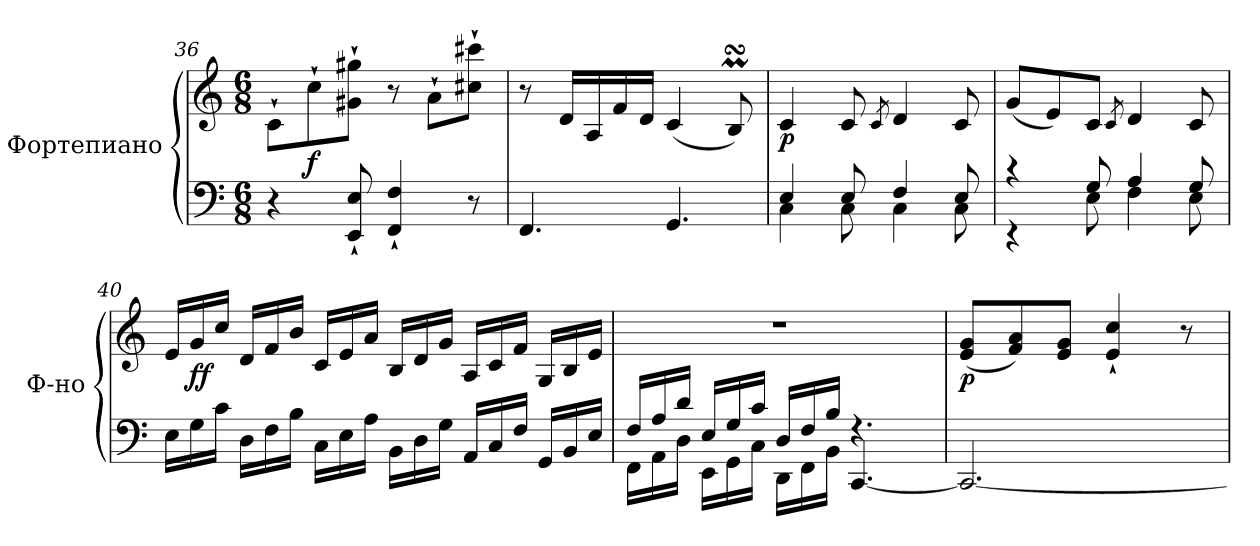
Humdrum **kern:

**kern	**kern	**dynam
*part1	*part1	*part1
*staff2	*staff1	*staff1/2
*I"Фортепиано	*	*
*I'Ф-но	*	*
*clefF4	*clefG2	*
*k[]	*k[]	*
*M6/8	*M6/8	*
=36	=36	=36
4r	8c`>\L	.
!	!	!LO:DY:b
.	8cc`>\	f
8EE/`< 8E/`<	8g#X\`> 8gg#X\`>J	.
4FF/`< 4F/`<	8r	.
.	8a`>\L	.
8r	8cc#X\`> 8ccc#X\`>J	.
=37	=37	=37
4.FF/	8r	.
.	16d/LL	.
.	16A/	.
.	16f/	.
.	16d/JJ	.
4.GG/	(<4c/	.
.	8BmsSsS/)	.
!!LO:LB:g=z
=38	=38	=38
*^	*	*
!	!	!	!LO:DY:b
4E/	4C\	4c/	p
8E/	8C\	8c/	.
.	.	8qc/	.
4F/	4C\	4d/	.
8E/	8C\	8c/	.
=39	=39	=39	=39
4rc	4rEE	(<8g/L	.
.	.	8e/)	.
8G/	8E\	8c/J	.
.	.	8qc/	.
4A/	4F\	4d/	.
8G/	8E\	8c/	.
*v	*v	*	*
=40	=40	=40
*Xtuplet	*Xtuplet	*
24E\LL	24e/LL	.
!	!	!LO:DY:b
24G\	24g/	ff
24c\JJ	24cc/JJ	.
24D\LL	24d/LL	.
24F\	24f/	.
24B\JJ	24b/JJ	.
24C\LL	24c/LL	.
24E\	24e/	.
24A\JJ	24a/JJ	.
24BB\LL	24B/LL	.
24D\	24d/	.
24G\JJ	24g/JJ	.
24AA/LL	24A/LL	.
24C/	24c/	.
24F/JJ	24f/JJ	.
24GG/LL	24G/LL	.
24BB/	24B/	.
24E/JJ	24e/JJ	.
=41	=41	=41
*^	*	*
24F/LL	24FF\LL	2.r	.
24A/	24AA\	.	.
24d/JJ	24D\JJ	.	.
24E/LL	24EE\LL	.	.
24G/	24GG\	.	.
24c/JJ	24C\JJ	.	.
24D/LL	24DD\LL	.	.
24F/	24FF\	.	.
24B/JJ	24BB\JJ	.	.
4.rF	[4.CC/	.	.
!!LO:PB:g=z
=42	=42	=42	=42
!	!	!	!LO:DY:b
2.ryy	2.CC/_	(<8e/ 8g/L	p
.	.	8f/ 8a/)	.
.	.	8e/ 8g/J	.
.	.	4e/`< 4cc/`<	.
.	.	8r	.
*v	*v	*	*
=	=	=
*-	*-	*-
